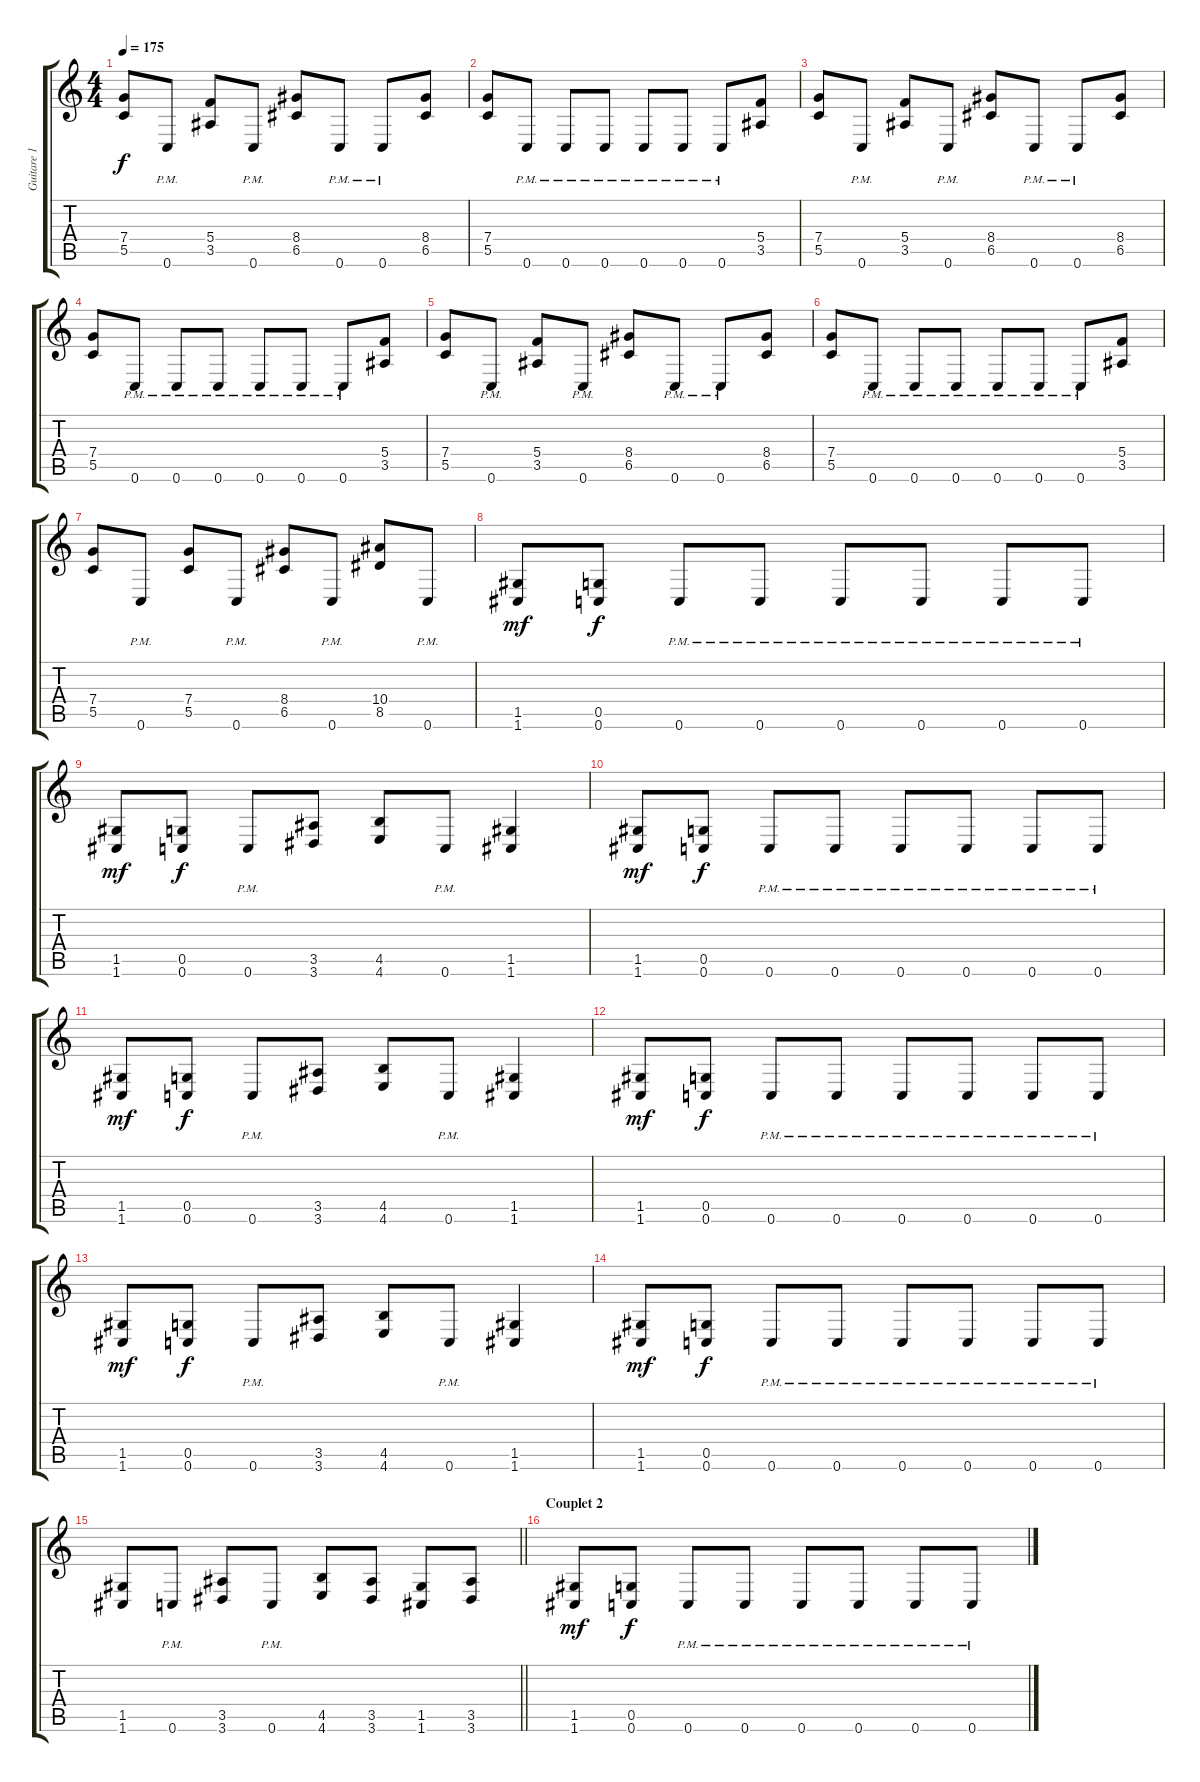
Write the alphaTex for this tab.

\track ("Guitare 1" "Guitare 1") {instrument distortionguitar}
\staff {score tabs}
\tuning (D4 A3 F3 C3 G2 C2) {hide}
\ts (4 4)
\tempo 175
\clef g2
\ks c
(7.4 5.5).8{dy f} 0.6{pm}.8 (5.4 3.5).8 0.6{pm}.8 (8.4 6.5).8 0.6{pm}.8 0.6{pm}.8 (8.4 6.5).8 |
(7.4 5.5).8 0.6{pm}.8 0.6{pm}.8 0.6{pm}.8 0.6{pm}.8 0.6{pm}.8 0.6{pm}.8 (5.4 3.5).8 |
(7.4 5.5).8 0.6{pm}.8 (5.4 3.5).8 0.6{pm}.8 (8.4 6.5).8 0.6{pm}.8 0.6{pm}.8 (8.4 6.5).8 |
(7.4 5.5).8 0.6{pm}.8 0.6{pm}.8 0.6{pm}.8 0.6{pm}.8 0.6{pm}.8 0.6{pm}.8 (5.4 3.5).8 |
(7.4 5.5).8 0.6{pm}.8 (5.4 3.5).8 0.6{pm}.8 (8.4 6.5).8 0.6{pm}.8 0.6{pm}.8 (8.4 6.5).8 |
(7.4 5.5).8 0.6{pm}.8 0.6{pm}.8 0.6{pm}.8 0.6{pm}.8 0.6{pm}.8 0.6{pm}.8 (5.4 3.5).8 |
(7.4 5.5).8 0.6{pm}.8 (7.4 5.5).8 0.6{pm}.8 (8.4 6.5).8 0.6{pm}.8 (10.4 8.5).8 0.6{pm}.8 |
(1.5 1.6).8{dy mf} (0.5 0.6).8{dy f} 0.6{pm}.8 0.6{pm}.8 0.6{pm}.8 0.6{pm}.8 0.6{pm}.8 0.6{pm}.8 |
(1.5 1.6).8{dy mf} (0.5 0.6).8{dy f} 0.6{pm}.8 (3.5 3.6).8 (4.5 4.6).8 0.6{pm}.8 (1.5 1.6).4 |
(1.5 1.6).8{dy mf} (0.5 0.6).8{dy f} 0.6{pm}.8 0.6{pm}.8 0.6{pm}.8 0.6{pm}.8 0.6{pm}.8 0.6{pm}.8 |
(1.5 1.6).8{dy mf} (0.5 0.6).8{dy f} 0.6{pm}.8 (3.5 3.6).8 (4.5 4.6).8 0.6{pm}.8 (1.5 1.6).4 |
(1.5 1.6).8{dy mf} (0.5 0.6).8{dy f} 0.6{pm}.8 0.6{pm}.8 0.6{pm}.8 0.6{pm}.8 0.6{pm}.8 0.6{pm}.8 |
(1.5 1.6).8{dy mf} (0.5 0.6).8{dy f} 0.6{pm}.8 (3.5 3.6).8 (4.5 4.6).8 0.6{pm}.8 (1.5 1.6).4 |
(1.5 1.6).8{dy mf} (0.5 0.6).8{dy f} 0.6{pm}.8 0.6{pm}.8 0.6{pm}.8 0.6{pm}.8 0.6{pm}.8 0.6{pm}.8 |
\barLineRight lightlight
(1.5 1.6).8 0.6{pm}.8 (3.5 3.6).8 0.6{pm}.8 (4.5 4.6).8 (3.5 3.6).8 (1.5 1.6).8 (3.5 3.6).8 |
\section ("" "Couplet 2")
(1.5 1.6).8{dy mf} (0.5 0.6).8{dy f} 0.6{pm}.8 0.6{pm}.8 0.6{pm}.8 0.6{pm}.8 0.6{pm}.8 0.6{pm}.8
